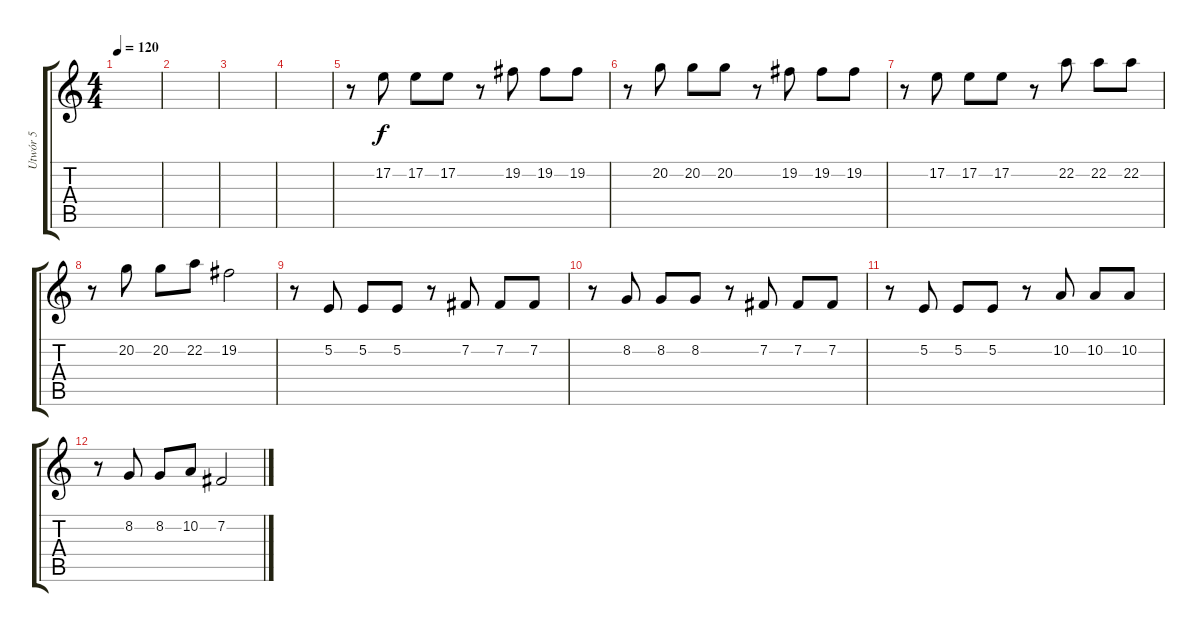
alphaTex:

\track ("Utwór 5" "Utwór 5") {instrument pad4choir}
\staff {score tabs}
\tuning (E4 B3 G3 D3 A2 E2) {hide}
\ts (4 4)
\tempo 120
\clef g2
\ks c
|
|
|
|
r.8 17.2.8 17.2.8 17.2.8 r.8 19.2.8 19.2.8 19.2.8 |
r.8 20.2.8 20.2.8 20.2.8 r.8 19.2.8 19.2.8 19.2.8 |
r.8 17.2.8 17.2.8 17.2.8 r.8 22.2.8 22.2.8 22.2.8 |
r.8 20.2.8 20.2.8 22.2.8 19.2.2 |
r.8 5.2.8 5.2.8 5.2.8 r.8 7.2.8 7.2.8 7.2.8 |
r.8 8.2.8 8.2.8 8.2.8 r.8 7.2.8 7.2.8 7.2.8 |
r.8 5.2.8 5.2.8 5.2.8 r.8 10.2.8 10.2.8 10.2.8 |
r.8 8.2.8 8.2.8 10.2.8 7.2.2
